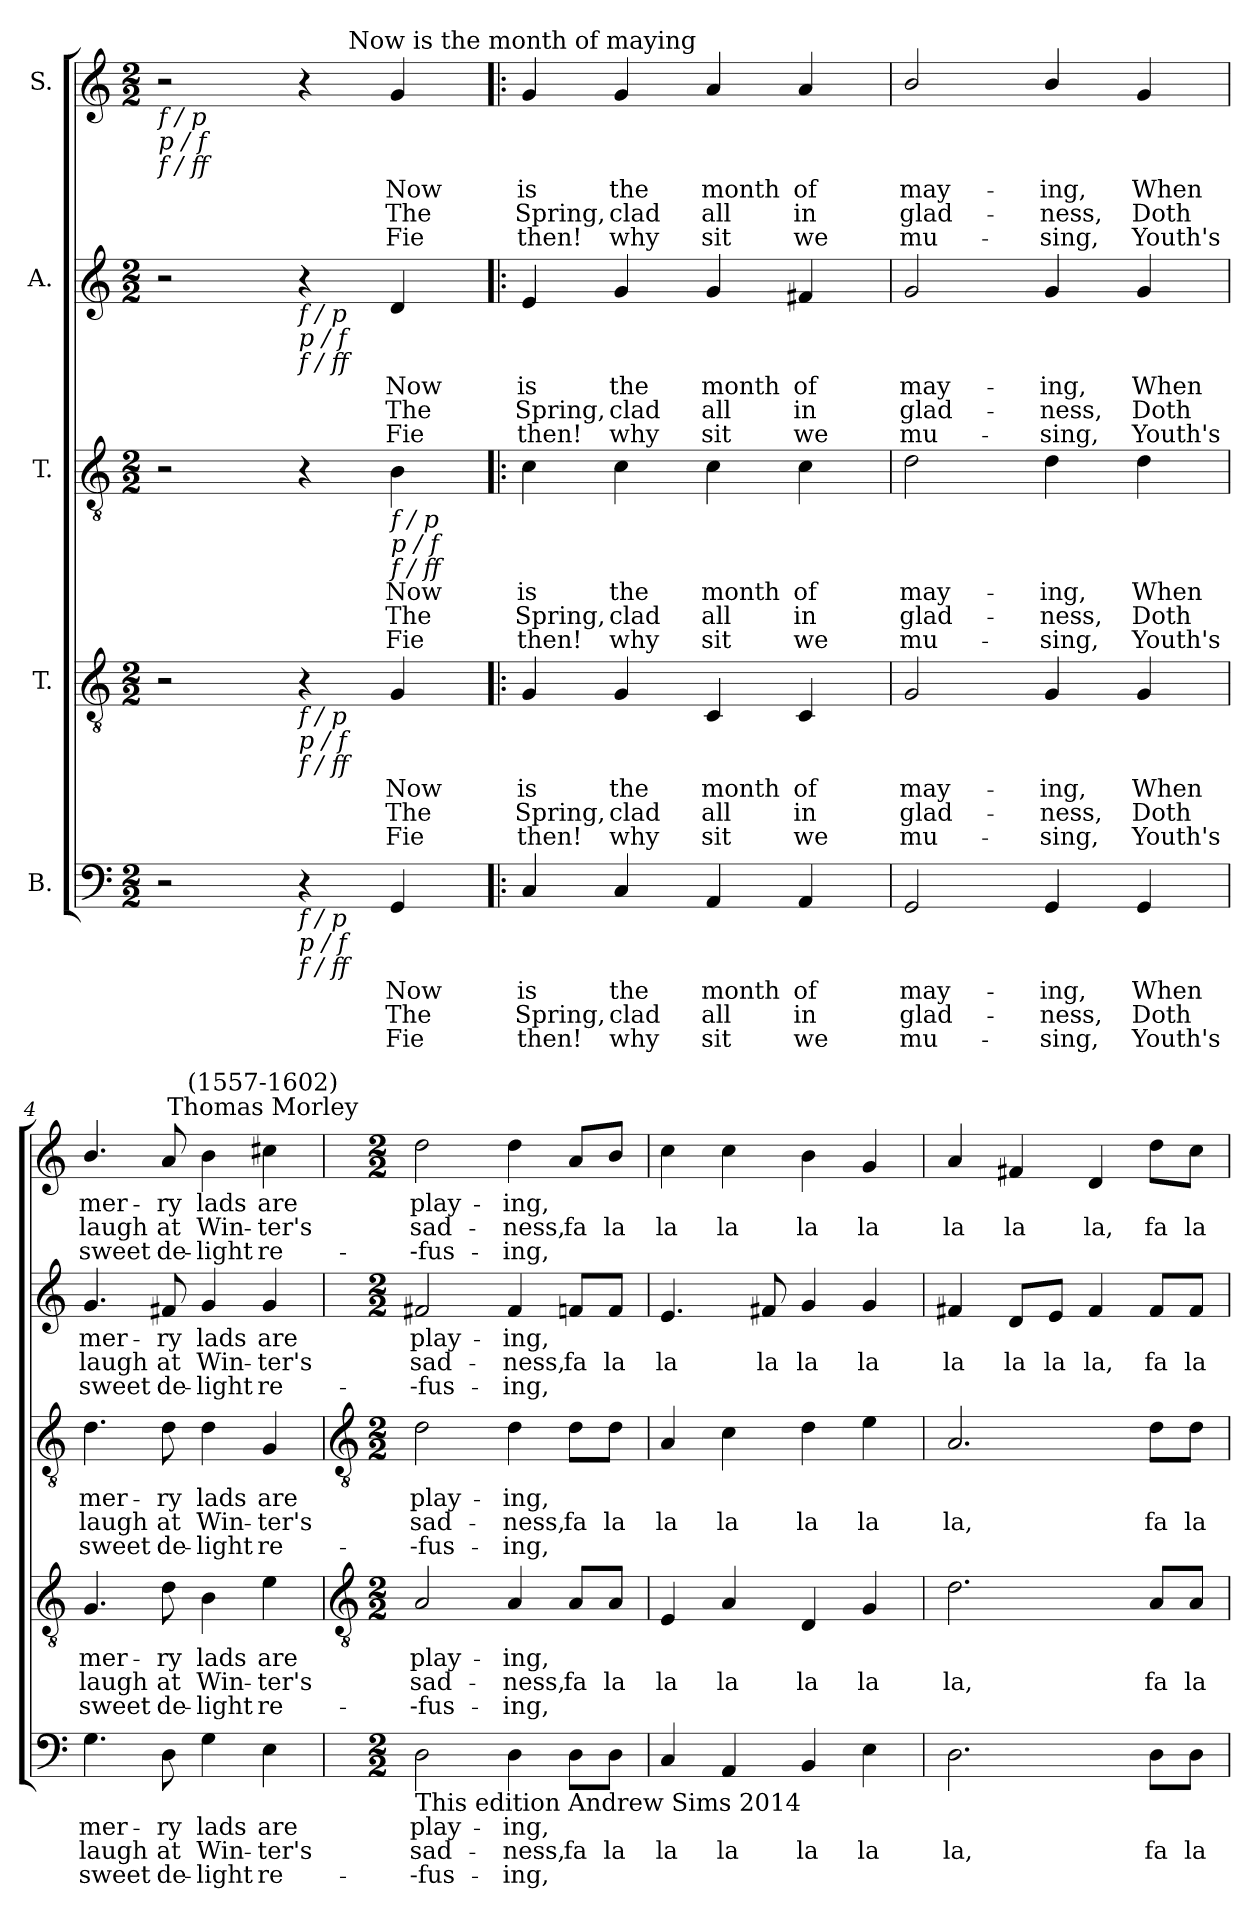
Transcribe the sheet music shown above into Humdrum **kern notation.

**kern	**text	**text	**text	**kern	**text	**text	**text	**kern	**text	**text	**text	**kern	**text	**text	**text	**kern	**text	**text	**text
*part5	*part5	*part5	*part5	*part4	*part4	*part4	*part4	*part3	*part3	*part3	*part3	*part2	*part2	*part2	*part2	*part1	*part1	*part1	*part1
*staff5	*staff5	*staff5	*staff5	*staff4	*staff4	*staff4	*staff4	*staff3	*staff3	*staff3	*staff3	*staff2	*staff2	*staff2	*staff2	*staff1	*staff1	*staff1	*staff1
*I"B.	*	*	*	*I"T.	*	*	*	*I"T.	*	*	*	*I"A.	*	*	*	*I"S.	*	*	*
*clefF4	*	*	*	*clefGv2	*	*	*	*clefGv2	*	*	*	*clefG2	*	*	*	*clefG2	*	*	*
*k[]	*	*	*	*k[]	*	*	*	*k[]	*	*	*	*k[]	*	*	*	*k[]	*	*	*
*C:	*	*	*	*C:	*	*	*	*C:	*	*	*	*C:	*	*	*	*C:	*	*	*
*M2/2	*	*	*	*M2/2	*	*	*	*M2/2	*	*	*	*M2/2	*	*	*	*M2/2	*	*	*
=1	=1	=1	=1	=1	=1	=1	=1	=1	=1	=1	=1	=1	=1	=1	=1	=1	=1	=1	=1
!	!	!	!	!	!	!	!	!	!	!	!	!	!	!	!	!LO:TX:b:i:t=f / p	!	!	!
!	!	!	!	!	!	!	!	!	!	!	!	!	!	!	!	!LO:TX:b:i:t=p / f	!	!	!
!	!	!	!	!	!	!	!	!	!	!	!	!	!	!	!	!LO:TX:b:i:t=f / ff	!	!	!
2r	.	.	.	2r	.	.	.	2r	.	.	.	2r	.	.	.	2r	.	.	.
!	!	!	!	!	!	!	!	!	!	!	!	!LO:TX:b:i:t=f / p	!	!	!	!	!	!	!
!	!	!	!	!	!	!	!	!	!	!	!	!LO:TX:b:i:t=p / f	!	!	!	!	!	!	!
!	!	!	!	!	!	!	!	!	!	!	!	!LO:TX:b:i:t=f / ff	!	!	!	!	!	!	!
!	!	!	!	!LO:TX:b:i:t=f / p	!	!	!	!	!	!	!	!	!	!	!	!	!	!	!
!	!	!	!	!LO:TX:b:i:t=p / f	!	!	!	!	!	!	!	!	!	!	!	!	!	!	!
!	!	!	!	!LO:TX:b:i:t=f / ff	!	!	!	!	!	!	!	!	!	!	!	!	!	!	!
!LO:TX:b:i:t=f / p	!	!	!	!	!	!	!	!	!	!	!	!	!	!	!	!	!	!	!
!LO:TX:b:i:t=p / f	!	!	!	!	!	!	!	!	!	!	!	!	!	!	!	!	!	!	!
!LO:TX:b:i:t=f / ff	!	!	!	!	!	!	!	!	!	!	!	!	!	!	!	!	!	!	!
4r	.	.	.	4r	.	.	.	4r	.	.	.	4r	.	.	.	4r	.	.	.
!	!	!	!	!	!	!	!	!LO:TX:b:i:t=f / p	!	!	!	!	!	!	!	!	!	!	!
!	!	!	!	!	!	!	!	!LO:TX:b:i:t=p / f	!	!	!	!	!	!	!	!	!	!	!
!	!	!	!	!	!	!	!	!LO:TX:b:i:t=f / ff	!	!	!	!	!	!	!	!	!	!	!
!	!LO:LY:b	!LO:LY:b	!LO:LY:b	!	!LO:LY:b	!LO:LY:b	!LO:LY:b	!	!LO:LY:b	!LO:LY:b	!LO:LY:b	!	!LO:LY:b	!LO:LY:b	!LO:LY:b	!	!LO:LY:b	!LO:LY:b	!LO:LY:b
4GG	Now	The	Fie	4G	Now	The	Fie	4B	Now	The	Fie	4d	Now	The	Fie	4g	Now	The	Fie
=2!|:	=2!|:	=2!|:	=2!|:	=2!|:	=2!|:	=2!|:	=2!|:	=2!|:	=2!|:	=2!|:	=2!|:	=2!|:	=2!|:	=2!|:	=2!|:	=2!|:	=2!|:	=2!|:	=2!|:
!	!	!	!	!	!	!	!	!	!	!	!	!	!	!	!	!LO:TX:a:cj:t=Now is the month of maying	!	!	!
!	!LO:LY:b	!LO:LY:b	!LO:LY:b	!	!LO:LY:b	!LO:LY:b	!LO:LY:b	!	!LO:LY:b	!LO:LY:b	!LO:LY:b	!	!LO:LY:b	!LO:LY:b	!LO:LY:b	!	!LO:LY:b	!LO:LY:b	!LO:LY:b
4C	is	Spring,	then!	4G	is	Spring,	then!	4c	is	Spring,	then!	4e	is	Spring,	then!	4g	is	Spring,	then!
!	!LO:LY:b	!LO:LY:b	!LO:LY:b	!	!LO:LY:b	!LO:LY:b	!LO:LY:b	!	!LO:LY:b	!LO:LY:b	!LO:LY:b	!	!LO:LY:b	!LO:LY:b	!LO:LY:b	!	!LO:LY:b	!LO:LY:b	!LO:LY:b
4C	the	clad	why	4G	the	clad	why	4c	the	clad	why	4g	the	clad	why	4g	the	clad	why
!	!LO:LY:b	!LO:LY:b	!LO:LY:b	!	!LO:LY:b	!LO:LY:b	!LO:LY:b	!	!LO:LY:b	!LO:LY:b	!LO:LY:b	!	!LO:LY:b	!LO:LY:b	!LO:LY:b	!	!LO:LY:b	!LO:LY:b	!LO:LY:b
4AA	month	all	sit	4C	month	all	sit	4c	month	all	sit	4g	month	all	sit	4a	month	all	sit
!	!LO:LY:b	!LO:LY:b	!LO:LY:b	!	!LO:LY:b	!LO:LY:b	!LO:LY:b	!	!LO:LY:b	!LO:LY:b	!LO:LY:b	!	!LO:LY:b	!LO:LY:b	!LO:LY:b	!	!LO:LY:b	!LO:LY:b	!LO:LY:b
4AA	of	in	we	4C	of	in	we	4c	of	in	we	4f#X	of	in	we	4a	of	in	we
=3	=3	=3	=3	=3	=3	=3	=3	=3	=3	=3	=3	=3	=3	=3	=3	=3	=3	=3	=3
!	!LO:LY:b	!LO:LY:b	!LO:LY:b	!	!LO:LY:b	!LO:LY:b	!LO:LY:b	!	!LO:LY:b	!LO:LY:b	!LO:LY:b	!	!LO:LY:b	!LO:LY:b	!LO:LY:b	!	!LO:LY:b	!LO:LY:b	!LO:LY:b
2GG	may-	-glad-	-mu-	2G	may-	-glad-	-mu-	2d	may-	-glad-	-mu-	2g	may-	-glad-	-mu-	2b/	may-	-glad-	-mu-
!	!LO:LY:b	!LO:LY:b	!LO:LY:b	!	!LO:LY:b	!LO:LY:b	!LO:LY:b	!	!LO:LY:b	!LO:LY:b	!LO:LY:b	!	!LO:LY:b	!LO:LY:b	!LO:LY:b	!	!LO:LY:b	!LO:LY:b	!LO:LY:b
4GG	-ing,	ness,	sing,	4G	-ing,	ness,	sing,	4d	-ing,	ness,	sing,	4g	-ing,	ness,	sing,	4b/	-ing,	ness,	sing,
!	!LO:LY:b	!LO:LY:b	!LO:LY:b	!	!LO:LY:b	!LO:LY:b	!LO:LY:b	!	!LO:LY:b	!LO:LY:b	!LO:LY:b	!	!LO:LY:b	!LO:LY:b	!LO:LY:b	!	!LO:LY:b	!LO:LY:b	!LO:LY:b
4GG	When	Doth	Youth's	4G	When	Doth	Youth's	4d	When	Doth	Youth's	4g	When	Doth	Youth's	4g	When	Doth	Youth's
=4	=4	=4	=4	=4	=4	=4	=4	=4	=4	=4	=4	=4	=4	=4	=4	=4	=4	=4	=4
!	!LO:LY:b	!LO:LY:b	!LO:LY:b	!	!LO:LY:b	!LO:LY:b	!LO:LY:b	!	!LO:LY:b	!LO:LY:b	!LO:LY:b	!	!LO:LY:b	!LO:LY:b	!LO:LY:b	!	!LO:LY:b	!LO:LY:b	!LO:LY:b
4.G	mer-	-laugh	sweet	4.G	mer-	-laugh	sweet	4.d	mer-	-laugh	sweet	4.g	mer-	-laugh	sweet	4.b/	mer-	-laugh	sweet
!	!LO:LY:b	!LO:LY:b	!LO:LY:b	!	!LO:LY:b	!LO:LY:b	!LO:LY:b	!	!LO:LY:b	!LO:LY:b	!LO:LY:b	!	!LO:LY:b	!LO:LY:b	!LO:LY:b	!	!LO:LY:b	!LO:LY:b	!LO:LY:b
8D	ry	at	de-	8d	ry	at	de-	8d	ry	at	de-	8f#X	ry	at	de-	8a	ry	at	de-
!	!LO:LY:b	!LO:LY:b	!LO:LY:b	!	!LO:LY:b	!LO:LY:b	!LO:LY:b	!	!LO:LY:b	!LO:LY:b	!LO:LY:b	!	!LO:LY:b	!LO:LY:b	!LO:LY:b	!	!LO:LY:b	!LO:LY:b	!LO:LY:b
4G	-lads	Win-	-light	4B	-lads	Win-	-light	4d	-lads	Win-	-light	4g	-lads	Win-	-light	4b	-lads	Win-	-light
!	!	!	!	!	!	!	!	!	!	!	!	!	!	!	!	!LO:TX:a:cj:t=Thomas Morley	!	!	!
!	!	!	!	!	!	!	!	!	!	!	!	!	!	!	!	!LO:TX:a:cj:t=(1557-1602)	!	!	!
!	!LO:LY:b	!LO:LY:b	!LO:LY:b	!	!LO:LY:b	!LO:LY:b	!LO:LY:b	!	!LO:LY:b	!LO:LY:b	!LO:LY:b	!	!LO:LY:b	!LO:LY:b	!LO:LY:b	!	!LO:LY:b	!LO:LY:b	!LO:LY:b
4E	are	ter's	re-	4e	are	ter's	re-	4G	are	ter's	re-	4g	are	ter's	re-	4cc#X	are	ter's	re-
!!LO:LB:g=z
=5	=5	=5	=5	=5	=5	=5	=5	=5	=5	=5	=5	=5	=5	=5	=5	=5	=5	=5	=5
*	*	*	*	*clefGv2	*	*	*	*clefGv2	*	*	*	*	*	*	*	*	*	*	*
*M2/2	*	*	*	*M2/2	*	*	*	*M2/2	*	*	*	*M2/2	*	*	*	*M2/2	*	*	*
!LO:TX:b:t=This edition  Andrew Sims 2014	!	!	!	!	!	!	!	!	!	!	!	!	!	!	!	!	!	!	!
!	!LO:LY:b	!LO:LY:b	!LO:LY:b	!	!LO:LY:b	!LO:LY:b	!LO:LY:b	!	!LO:LY:b	!LO:LY:b	!LO:LY:b	!	!LO:LY:b	!LO:LY:b	!LO:LY:b	!	!LO:LY:b	!LO:LY:b	!LO:LY:b
2D	-play-	-sad-	--fus-	2A	-play-	-sad-	--fus-	2d	-play-	-sad-	--fus-	2f#X	-play-	-sad-	--fus-	2dd	-play-	-sad-	--fus-
!	!LO:LY:b	!LO:LY:b	!LO:LY:b	!	!LO:LY:b	!LO:LY:b	!LO:LY:b	!	!LO:LY:b	!LO:LY:b	!LO:LY:b	!	!LO:LY:b	!LO:LY:b	!LO:LY:b	!	!LO:LY:b	!LO:LY:b	!LO:LY:b
4D	-ing,	ness,	ing,	4A	-ing,	ness,	ing,	4d	-ing,	ness,	ing,	4f#	-ing,	ness,	ing,	4dd	-ing,	ness,	ing,
!	!	!LO:LY:b	!	!	!	!LO:LY:b	!	!	!	!LO:LY:b	!	!	!	!LO:LY:b	!	!	!	!LO:LY:b	!
8DL	.	fa	.	8AL	.	fa	.	8dL	.	fa	.	8fnL	.	fa	.	8aL	.	fa	.
!	!	!LO:LY:b	!	!	!	!LO:LY:b	!	!	!	!LO:LY:b	!	!	!	!LO:LY:b	!	!	!	!LO:LY:b	!
8DJ	.	la	.	8AJ	.	la	.	8dJ	.	la	.	8fJ	.	la	.	8bJ	.	la	.
=6	=6	=6	=6	=6	=6	=6	=6	=6	=6	=6	=6	=6	=6	=6	=6	=6	=6	=6	=6
!	!	!LO:LY:b	!	!	!	!LO:LY:b	!	!	!	!LO:LY:b	!	!	!	!LO:LY:b	!	!	!	!LO:LY:b	!
4C	.	la	.	4E	.	la	.	4A	.	la	.	4.e	.	la	.	4cc	.	la	.
!	!	!LO:LY:b	!	!	!	!LO:LY:b	!	!	!	!LO:LY:b	!	!	!	!	!	!	!	!LO:LY:b	!
4AA	.	la	.	4A	.	la	.	4c	.	la	.	.	.	.	.	4cc	.	la	.
!	!	!	!	!	!	!	!	!	!	!	!	!	!	!LO:LY:b	!	!	!	!	!
.	.	.	.	.	.	.	.	.	.	.	.	8f#X	.	la	.	.	.	.	.
!	!	!LO:LY:b	!	!	!	!LO:LY:b	!	!	!	!LO:LY:b	!	!	!	!LO:LY:b	!	!	!	!LO:LY:b	!
4BB	.	la	.	4D	.	la	.	4d	.	la	.	4g	.	la	.	4b	.	la	.
!	!	!LO:LY:b	!	!	!	!LO:LY:b	!	!	!	!LO:LY:b	!	!	!	!LO:LY:b	!	!	!	!LO:LY:b	!
4E	.	la	.	4G	.	la	.	4e	.	la	.	4g	.	la	.	4g	.	la	.
=7	=7	=7	=7	=7	=7	=7	=7	=7	=7	=7	=7	=7	=7	=7	=7	=7	=7	=7	=7
!	!	!LO:LY:b	!	!	!	!LO:LY:b	!	!	!	!LO:LY:b	!	!	!	!LO:LY:b	!	!	!	!LO:LY:b	!
2.D	.	la,	.	2.d	.	la,	.	2.A	.	la,	.	4f#X	.	la	.	4a	.	la	.
!	!	!	!	!	!	!	!	!	!	!	!	!	!	!LO:LY:b	!	!	!	!LO:LY:b	!
.	.	.	.	.	.	.	.	.	.	.	.	8dL	.	la	.	4f#X	.	la	.
!	!	!	!	!	!	!	!	!	!	!	!	!	!	!LO:LY:b	!	!	!	!	!
.	.	.	.	.	.	.	.	.	.	.	.	8eJ	.	la	.	.	.	.	.
!	!	!	!	!	!	!	!	!	!	!	!	!	!	!LO:LY:b	!	!	!	!LO:LY:b	!
.	.	.	.	.	.	.	.	.	.	.	.	4f#	.	la,	.	4d	.	la,	.
!	!	!LO:LY:b	!	!	!	!LO:LY:b	!	!	!	!LO:LY:b	!	!	!	!LO:LY:b	!	!	!	!LO:LY:b	!
8DL	.	fa	.	8AL	.	fa	.	8dL	.	fa	.	8f#L	.	fa	.	8ddL	.	fa	.
!	!	!LO:LY:b	!	!	!	!LO:LY:b	!	!	!	!LO:LY:b	!	!	!	!LO:LY:b	!	!	!	!LO:LY:b	!
8DJ	.	la	.	8AJ	.	la	.	8dJ	.	la	.	8f#J	.	la	.	8ccJ	.	la	.
=	=	=	=	=	=	=	=	=	=	=	=	=	=	=	=	=	=	=	=
*-	*-	*-	*-	*-	*-	*-	*-	*-	*-	*-	*-	*-	*-	*-	*-	*-	*-	*-	*-
